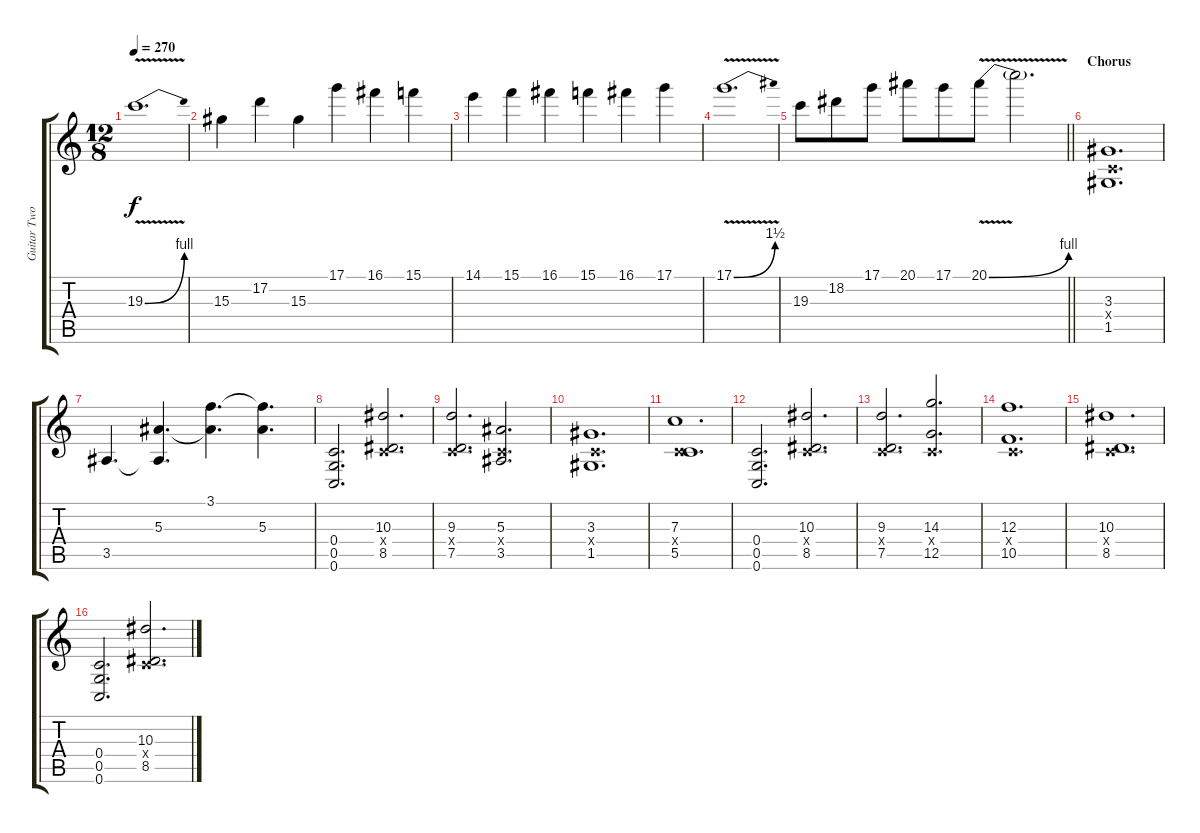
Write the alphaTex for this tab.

\track ("Guitar Two" "Guitar Two") {instrument overdrivenguitar}
\staff {score tabs}
\tuning (D4 A3 F3 C3 G2 C2) {hide}
\ts (12 8)
\tempo 270
\clef g2
\ks c
19.3{be (bend 0 0 60 4) v}.1{d dy f} |
15.3.4 17.2.4 15.3.4 17.1.4 16.1.4 15.1.4 |
14.1.4 15.1.4 16.1.4 15.1.4 16.1.4 17.1.4 |
17.1{be (bend 0 0 60 6) v}.1{d} |
\barLineRight lightlight
19.3.8 18.2.8 17.1.8 20.1.8 17.1.8 20.1{be (bend 0 0 60 4) v}.8 20.1{t}.2{d} |
\section ("" "Chorus")
(3.3 0.4{x} 1.5).1{d} |
3.5.4{d} (5.3 3.5{t}).4{d} (3.1 5.3{t}).4{d} (3.1{t} 5.3).4{d} |
(0.4 0.5 0.6).2{d} (10.3 0.4{x} 8.5).2{d} |
(9.3 0.4{x} 7.5).2{d} (5.3 0.4{x} 3.5).2{d} |
(3.3 0.4{x} 1.5).1{d} |
(7.3 0.4{x} 5.5).1{d} |
(0.4 0.5 0.6).2{d} (10.3 0.4{x} 8.5).2{d} |
(9.3 0.4{x} 7.5).2{d} (14.3 0.4{x} 12.5).2{d} |
(12.3 0.4{x} 10.5).1{d} |
(10.3 0.4{x} 8.5).1{d} |
(0.4 0.5 0.6).2{d} (10.3 0.4{x} 8.5).2{d}
